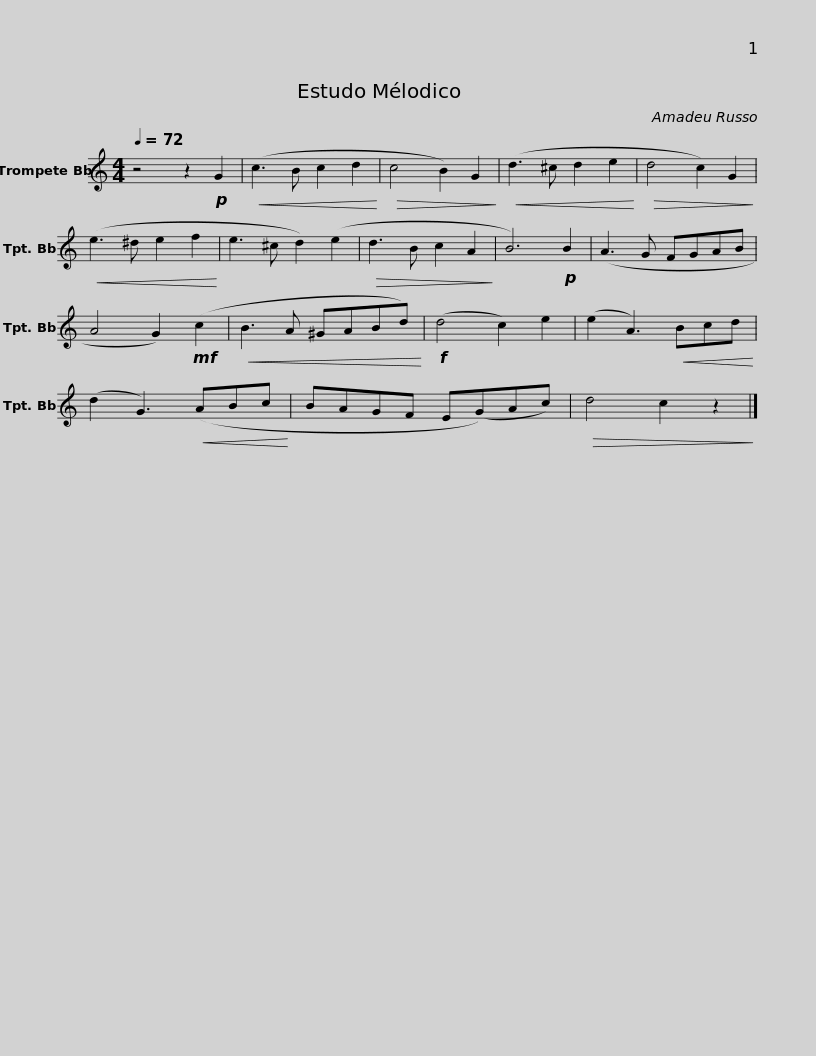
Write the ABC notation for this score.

X:1
L:1/8
Q:1/4=72
M:4/4
I:linebreak $
K:none
V:1 treble transpose=-2
V:1
[K:C] z4 z2!p! G2 |!<(! (c3 B c2 d2!<)! |!>(! c4 B2) G2!>)! |!<(! (d3 ^c d2 e2!<)! |!>(! d4 c2) G2!>)! | %5
!<(! (e3 ^d e2 f2!<)! | e3 ^c d2) (e2 |!>(! d3 B c2 A2!>)! | B6)!p! B2 |$ (A3 G FGAB | %10
 A4 G2)!mf! (c2 |!<(! B3 A ^GABd)!<)! |!f! (d4 c2) e2 | (e2 A3)!<(! Bcd!<)! | (d2 G3)!<(! (ABc!<)! | %15
 BAGF E(G)Ac) |!>(! d4 c2 z2!>)! |] %17
